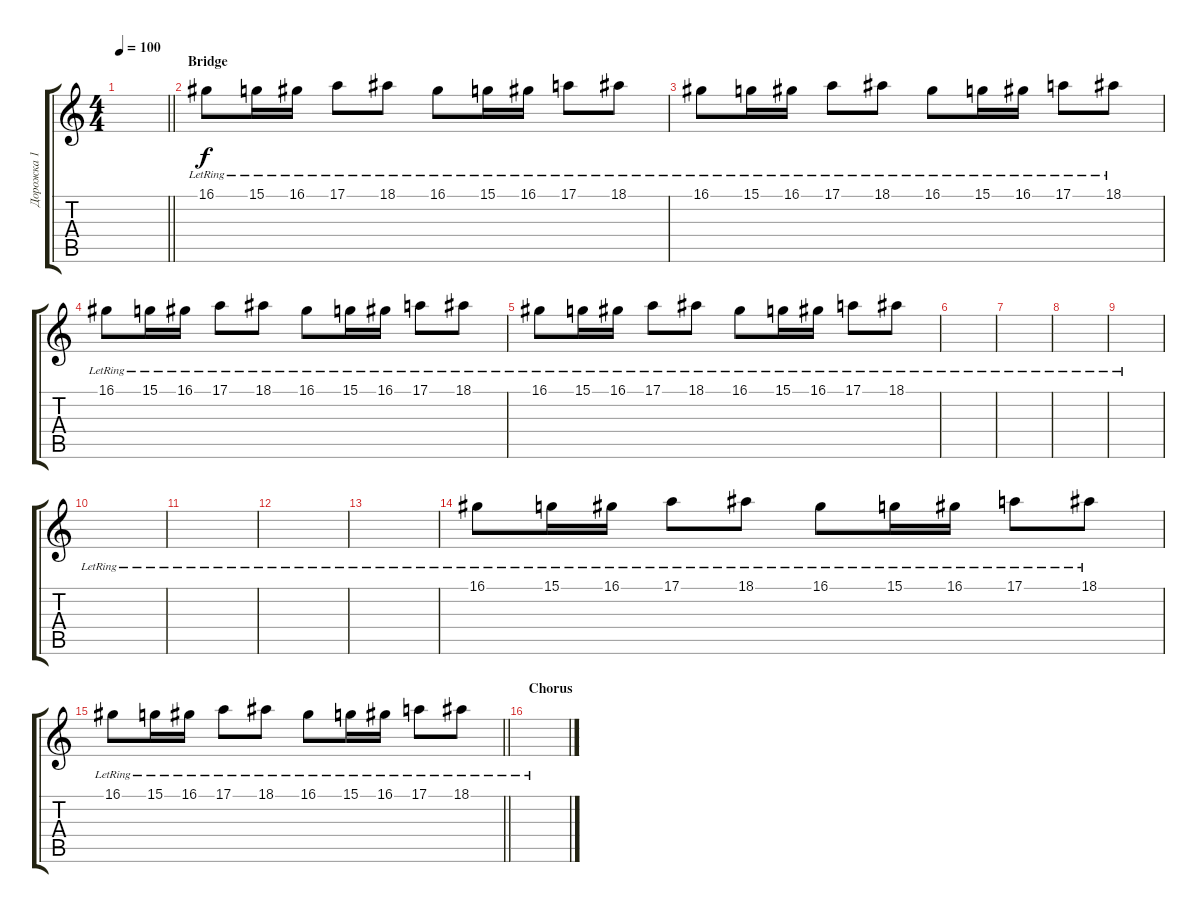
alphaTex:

\track ("Дорожка 1" "Дорожка 1") {instrument glockenspiel}
\staff {score tabs}
\tuning (E4 B3 G3 D3 A2 E2) {hide}
\ts (4 4)
\tempo 100
\clef g2
\barLineRight lightlight
\ks c
|
\section ("" "Bridge")
16.1{lr}.8 15.1{lr}.16 16.1{lr}.16 17.1{lr}.8 18.1{lr}.8 16.1{lr}.8 15.1{lr}.16 16.1{lr}.16 17.1{lr}.8 18.1{lr}.8 |
16.1{lr}.8 15.1{lr}.16 16.1{lr}.16 17.1{lr}.8 18.1{lr}.8 16.1{lr}.8 15.1{lr}.16 16.1{lr}.16 17.1{lr}.8 18.1{lr}.8 |
16.1{lr}.8 15.1{lr}.16 16.1{lr}.16 17.1{lr}.8 18.1{lr}.8 16.1{lr}.8 15.1{lr}.16 16.1{lr}.16 17.1{lr}.8 18.1{lr}.8 |
16.1{lr}.8 15.1{lr}.16 16.1{lr}.16 17.1{lr}.8 18.1{lr}.8 16.1{lr}.8 15.1{lr}.16 16.1{lr}.16 17.1{lr}.8 18.1{lr}.8 |
|
|
|
|
|
|
|
|
16.1{lr}.8 15.1{lr}.16 16.1{lr}.16 17.1{lr}.8 18.1{lr}.8 16.1{lr}.8 15.1{lr}.16 16.1{lr}.16 17.1{lr}.8 18.1{lr}.8 |
\barLineRight lightlight
16.1{lr}.8 15.1{lr}.16 16.1{lr}.16 17.1{lr}.8 18.1{lr}.8 16.1{lr}.8 15.1{lr}.16 16.1{lr}.16 17.1{lr}.8 18.1{lr}.8 |
\section ("" "Chorus")
